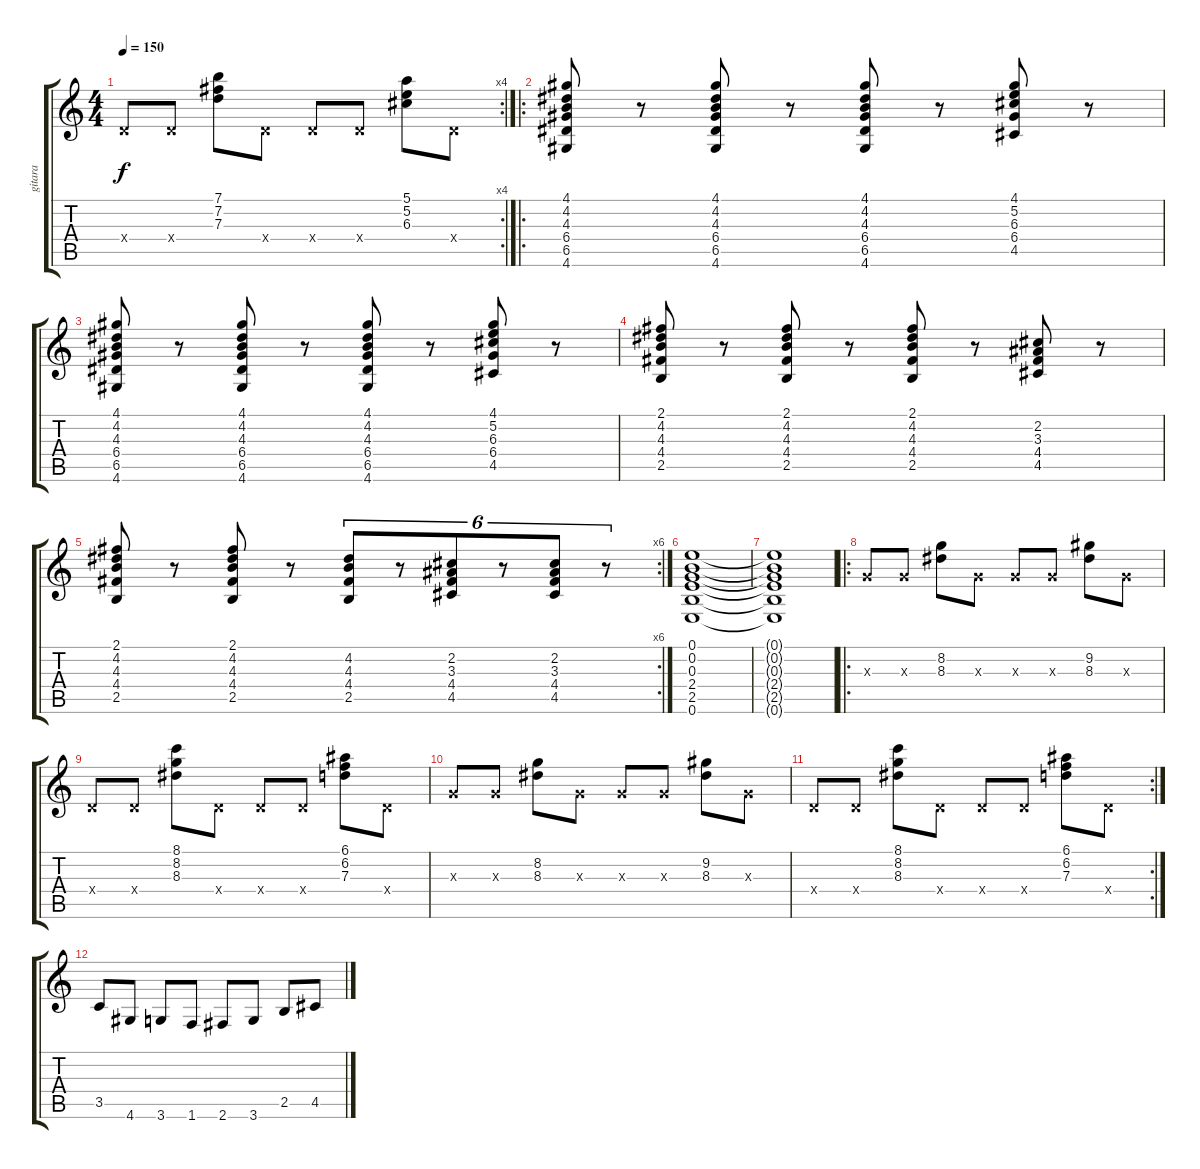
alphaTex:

\track ("gitara" "gitara") {instrument acousticguitarsteel}
\staff {score tabs}
\tuning (E4 B3 G3 D3 A2 E2) {hide}
\rc 4
\ts (4 4)
\tempo 150
\clef g2
\ks c
0.4{x}.8{dy f} 0.4{x}.8 (7.1 7.2 7.3).8 0.4{x}.8 0.4{x}.8 0.4{x}.8 (5.1 5.2 6.3).8 0.4{x}.8 |
\ro
(4.1 4.2 4.3 6.4 6.5 4.6).8 r.8 (4.1 4.2 4.3 6.4 6.5 4.6).8 r.8 (4.1 4.2 4.3 6.4 6.5 4.6).8 r.8 (4.1 5.2 6.3 6.4 4.5).8 r.8 |
(4.1 4.2 4.3 6.4 6.5 4.6).8 r.8 (4.1 4.2 4.3 6.4 6.5 4.6).8 r.8 (4.1 4.2 4.3 6.4 6.5 4.6).8 r.8 (4.1 5.2 6.3 6.4 4.5).8 r.8 |
(2.1 4.2 4.3 4.4 2.5).8 r.8 (2.1 4.2 4.3 4.4 2.5).8 r.8 (2.1 4.2 4.3 4.4 2.5).8 r.8 (2.2 3.3 4.4 4.5).8 r.8 |
\rc 6
(2.1 4.2 4.3 4.4 2.5).8 r.8 (2.1 4.2 4.3 4.4 2.5).8 r.8 (4.2 4.3 4.4 2.5).8{tu (6 4)} r.8{tu (6 4)} (2.2 3.3 4.4 4.5).8{tu (6 4)} r.8{tu (6 4)} (2.2 3.3 4.4 4.5).8{tu (6 4)} r.8{tu (6 4)} |
(0.1 0.2 0.3 2.4 2.5 0.6).1 |
(0.1{t} 0.2{t} 0.3{t} 2.4{t} 2.5{t} 0.6{t}).1 |
\ro
0.3{x}.8 0.3{x}.8 (8.2 8.3).8 0.3{x}.8 0.3{x}.8 0.3{x}.8 (9.2 8.3).8 0.3{x}.8 |
0.4{x}.8 0.4{x}.8 (8.1 8.2 8.3).8 0.4{x}.8 0.4{x}.8 0.4{x}.8 (6.1 6.2 7.3).8 0.4{x}.8 |
0.3{x}.8 0.3{x}.8 (8.2 8.3).8 0.3{x}.8 0.3{x}.8 0.3{x}.8 (9.2 8.3).8 0.3{x}.8 |
\rc 2
0.4{x}.8 0.4{x}.8 (8.1 8.2 8.3).8 0.4{x}.8 0.4{x}.8 0.4{x}.8 (6.1 6.2 7.3).8 0.4{x}.8 |
3.5.8 4.6.8 3.6.8 1.6.8 2.6.8 3.6.8 2.5.8 4.5.8
